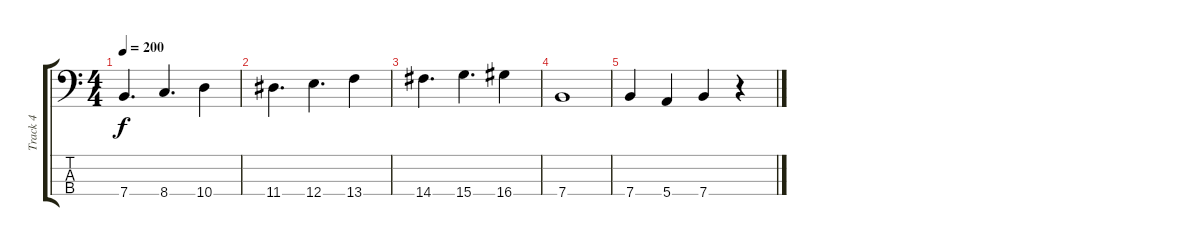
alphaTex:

\track ("Track 4" "Track 4") {instrument electricbassfinger}
\staff {score tabs}
\tuning (G2 D2 A1 E1) {hide}
\ts (4 4)
\tempo 200
\clef f4
\ks c
7.4.4{d dy f} 8.4.4{d} 10.4.4 |
11.4.4{d} 12.4.4{d} 13.4.4 |
14.4.4{d} 15.4.4{d} 16.4.4 |
7.4.1 |
7.4.4 5.4.4 7.4.4 r.4
